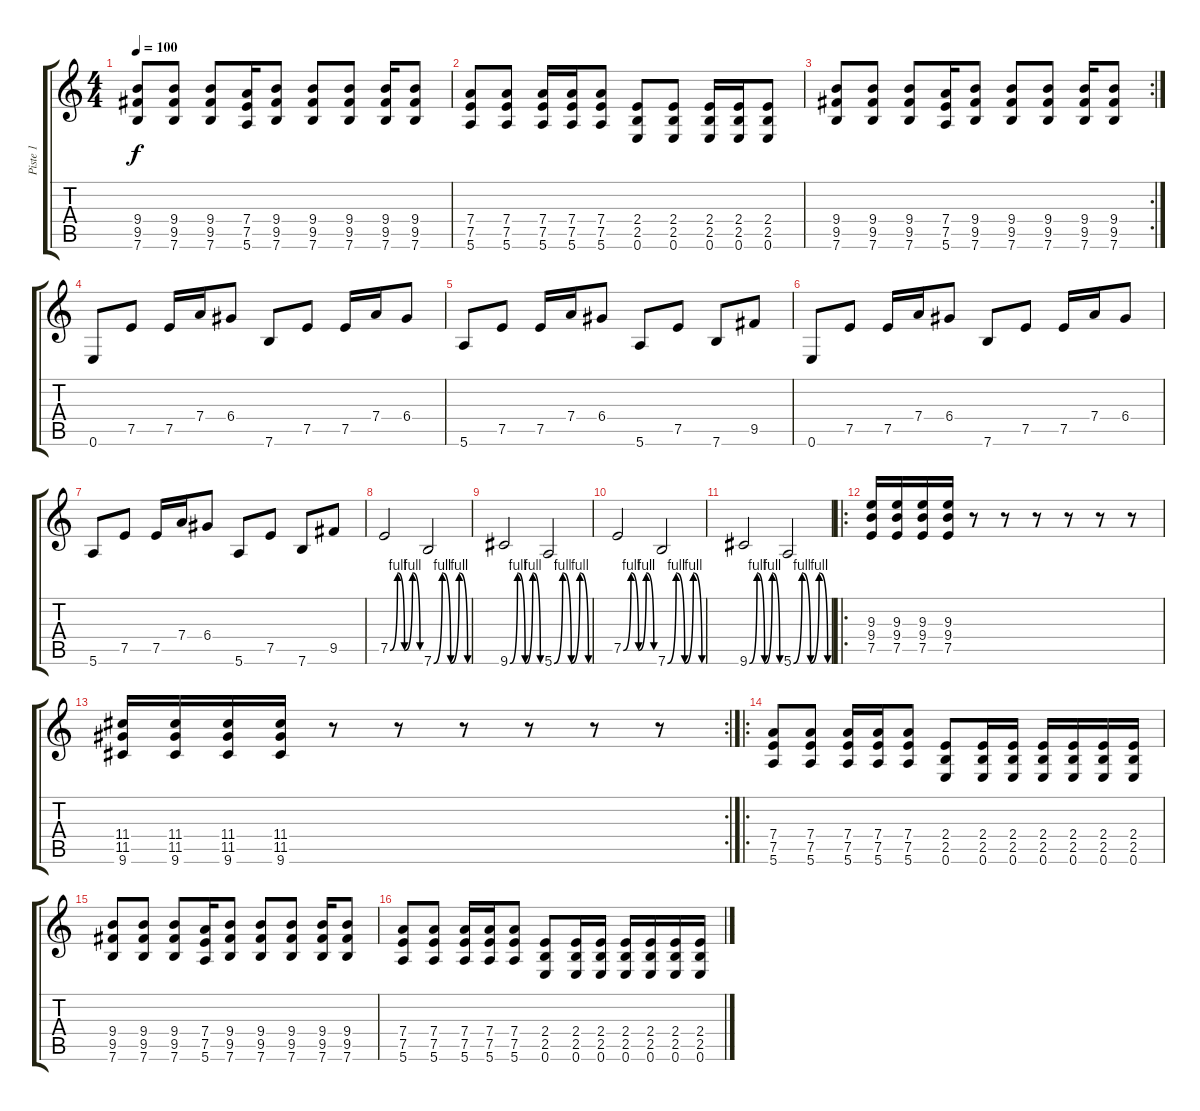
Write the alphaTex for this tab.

\track ("Piste 1" "Piste 1") {instrument distortionguitar}
\staff {score tabs}
\tuning (E4 B3 G3 D3 A2 E2) {hide}
\ts (4 4)
\tempo 100
\clef g2
\ks c
(9.4 9.5 7.6).8{dy f} (9.4 9.5 7.6).8 (9.4 9.5 7.6).8 (7.4 7.5 5.6).16 (9.4 9.5 7.6).8 (9.4 9.5 7.6).8 (9.4 9.5 7.6).8 (9.4 9.5 7.6).16 (9.4 9.5 7.6).8 |
(7.4 7.5 5.6).8 (7.4 7.5 5.6).8 (7.4 7.5 5.6).16 (7.4 7.5 5.6).16 (7.4 7.5 5.6).8 (2.4 2.5 0.6).8 (2.4 2.5 0.6).8 (2.4 2.5 0.6).16 (2.4 2.5 0.6).16 (2.4 2.5 0.6).8 |
\rc 2
(9.4 9.5 7.6).8 (9.4 9.5 7.6).8 (9.4 9.5 7.6).8 (7.4 7.5 5.6).16 (9.4 9.5 7.6).8 (9.4 9.5 7.6).8 (9.4 9.5 7.6).8 (9.4 9.5 7.6).16 (9.4 9.5 7.6).8 |
0.6.8 7.5.8 7.5.16 7.4.16 6.4.8 7.6.8 7.5.8 7.5.16 7.4.16 6.4.8 |
5.6.8 7.5.8 7.5.16 7.4.16 6.4.8 5.6.8 7.5.8 7.6.8 9.5.8 |
0.6.8 7.5.8 7.5.16 7.4.16 6.4.8 7.6.8 7.5.8 7.5.16 7.4.16 6.4.8 |
5.6.8 7.5.8 7.5.16 7.4.16 6.4.8 5.6.8 7.5.8 7.6.8 9.5.8 |
7.5{be (custom 0 0 15 4 29 0 45 4 60 0)}.2 7.6{be (custom 0 0 15 4 30 0 45 4 60 0)}.2 |
9.6{be (custom 0 0 15 4 30 0 45 4 60 0)}.2 5.6{be (custom 0 0 15 4 30 0 45 4 60 0)}.2 |
7.5{be (custom 0 0 15 4 30 0 45 4 60 0)}.2 7.6{be (custom 0 0 15 4 30 0 45 4 60 0)}.2 |
9.6{be (custom 0 0 15 4 30 0 45 4 60 0)}.2 5.6{be (custom 0 0 15 4 30 0 45 4 60 0)}.2 |
\ro
(9.3 9.4 7.5).16 (9.3 9.4 7.5).16 (9.3 9.4 7.5).16 (9.3 9.4 7.5).16 r.8 r.8 r.8 r.8 r.8 r.8 |
\rc 2
(11.4 11.5 9.6).16 (11.4 11.5 9.6).16 (11.4 11.5 9.6).16 (11.4 11.5 9.6).16 r.8 r.8 r.8 r.8 r.8 r.8 |
\ro
(7.4 7.5 5.6).8 (7.4 7.5 5.6).8 (7.4 7.5 5.6).16 (7.4 7.5 5.6).16 (7.4 7.5 5.6).8 (2.4 2.5 0.6).8 (2.4 2.5 0.6).16 (2.4 2.5 0.6).16 (2.4 2.5 0.6).16 (2.4 2.5 0.6).16 (2.4 2.5 0.6).16 (2.4 2.5 0.6).16 |
(9.4 9.5 7.6).8 (9.4 9.5 7.6).8 (9.4 9.5 7.6).8 (7.4 7.5 5.6).16 (9.4 9.5 7.6).8 (9.4 9.5 7.6).8 (9.4 9.5 7.6).8 (9.4 9.5 7.6).16 (9.4 9.5 7.6).8 |
(7.4 7.5 5.6).8 (7.4 7.5 5.6).8 (7.4 7.5 5.6).16 (7.4 7.5 5.6).16 (7.4 7.5 5.6).8 (2.4 2.5 0.6).8 (2.4 2.5 0.6).16 (2.4 2.5 0.6).16 (2.4 2.5 0.6).16 (2.4 2.5 0.6).16 (2.4 2.5 0.6).16 (2.4 2.5 0.6).16
